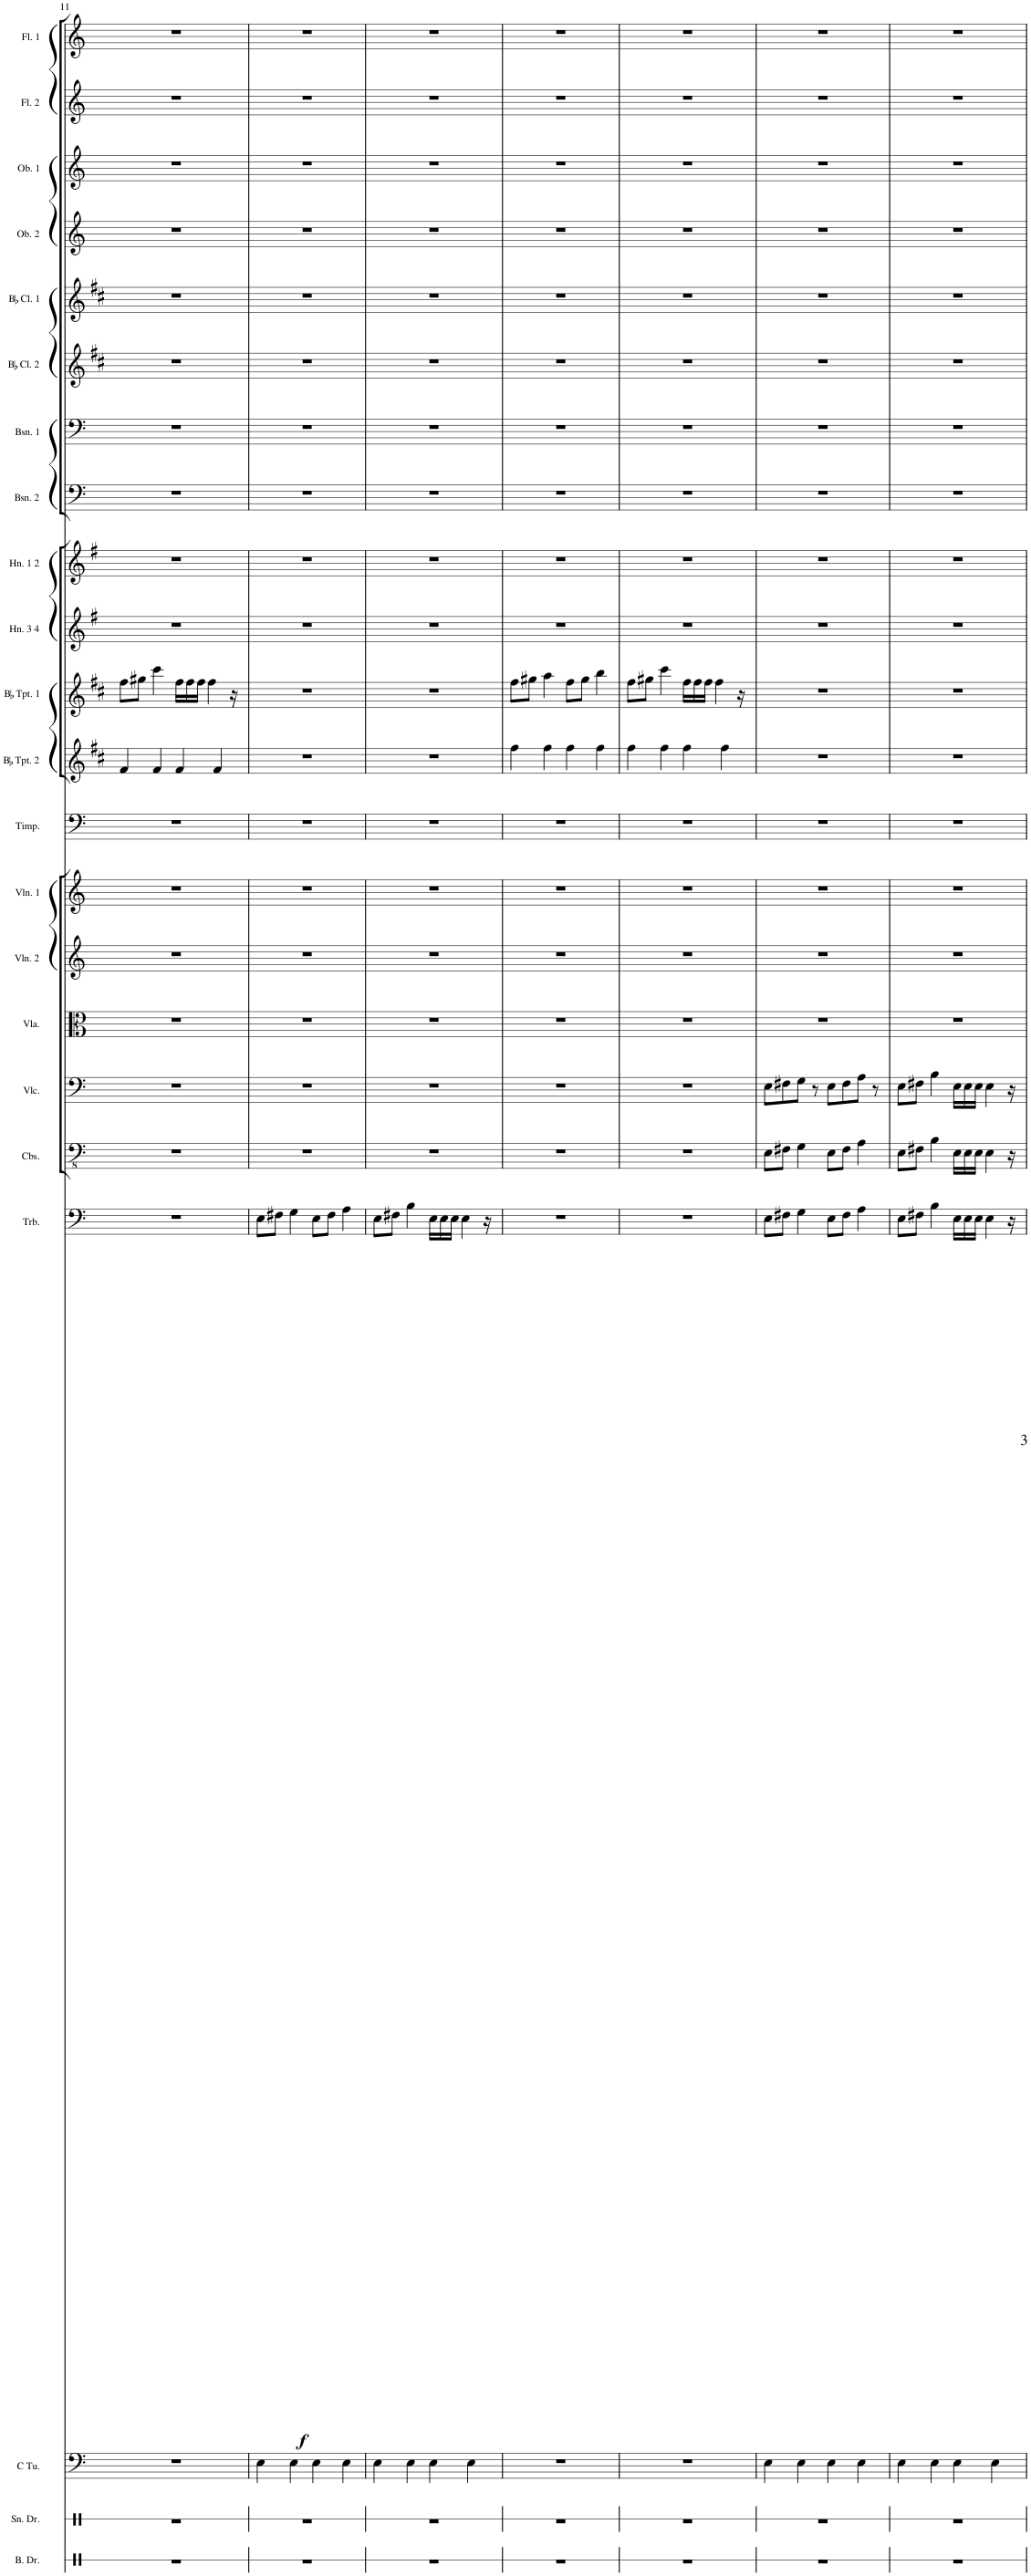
**kern	**kern	**kern	**kern	**dynam	**kern	**kern	**kern	**kern	**kern	**kern	**kern	**kern	**kern	**kern	**kern	**kern	**kern	**kern	**kern	**kern	**kern	**kern
*part22	*part21	*part20	*part19	*part19	*part18	*part17	*part16	*part15	*part14	*part13	*part12	*part11	*part10	*part9	*part8	*part7	*part6	*part5	*part4	*part3	*part2	*part1
*staff22	*staff21	*staff20	*staff19	*staff19	*staff18	*staff17	*staff16	*staff15	*staff14	*staff13	*staff12	*staff11	*staff10	*staff9	*staff8	*staff7	*staff6	*staff5	*staff4	*staff3	*staff2	*staff1
*I"Bass Drum	*I"Snare Drum	*I"C Tuba	*I"Trombone	*	*I"Contrabass	*I"Violoncello	*I"Viola	*I"Violin 2	*I"Violin 1	*I"Timpani	*I"BaccidentalFlat Trumpet 2	*I"BaccidentalFlat Trumpet 1	*I"Horn 3 4	*I"Horn 1 2	*I"Bassoon 2	*I"Bassoon 1	*I"BaccidentalFlat Clarinet 2	*I"BaccidentalFlat Clarinet 1	*I"Oboe 2	*I"Oboe 1	*I"Flute 2	*I"Flute 1
*I'B. Dr.	*I'Sn. Dr.	*I'C Tu.	*I'Trb.	*	*I'Cbs.	*I'Vlc.	*I'Vla.	*I'Vln. 2	*I'Vln. 1	*I'Timp.	*I'BaccidentalFlat Tpt. 2	*I'BaccidentalFlat Tpt. 1	*I'Hn. 3 4	*I'Hn. 1 2	*I'Bsn. 2	*I'Bsn. 1	*I'BaccidentalFlat Cl. 2	*I'BaccidentalFlat Cl. 1	*I'Ob. 2	*I'Ob. 1	*I'Fl. 2	*I'Fl. 1
!!LO:PB:g=z
*clefX	*clefX	*clefF4	*clefF4	*	*clefFv4	*clefF4	*clefC3	*clefG2	*clefG2	*clefF4	*clefG2	*clefG2	*clefG2	*clefG2	*clefF4	*clefF4	*clefG2	*clefG2	*clefG2	*clefG2	*clefG2	*clefG2
*	*	*	*	*	*	*	*	*	*	*	*Trd1c2	*Trd1c2	*Trd4c7	*Trd4c7	*	*	*Trd1c2	*Trd1c2	*	*	*	*
*k[]	*k[]	*k[]	*k[]	*	*k[]	*k[]	*k[]	*k[]	*k[]	*k[]	*k[f#c#]	*k[f#c#]	*k[f#]	*k[f#]	*k[]	*k[]	*k[f#c#]	*k[f#c#]	*k[]	*k[]	*k[]	*k[]
*M4/4	*M4/4	*M4/4	*M4/4	*	*M4/4	*M4/4	*M4/4	*M4/4	*M4/4	*M4/4	*M4/4	*M4/4	*M4/4	*M4/4	*M4/4	*M4/4	*M4/4	*M4/4	*M4/4	*M4/4	*M4/4	*M4/4
=11	=11	=11	=11	=11	=11	=11	=11	=11	=11	=11	=11	=11	=11	=11	=11	=11	=11	=11	=11	=11	=11	=11
1r	1r	1r	1r	.	1r	1r	1r	1r	1r	1r	4f#/	8ff#\L	1r	1r	1r	1r	1r	1r	1r	1r	1r	1r
.	.	.	.	.	.	.	.	.	.	.	.	8gg#X\J	.	.	.	.	.	.	.	.	.	.
.	.	.	.	.	.	.	.	.	.	.	4f#/	4ccc#\	.	.	.	.	.	.	.	.	.	.
.	.	.	.	.	.	.	.	.	.	.	4f#/	16ff#\LL	.	.	.	.	.	.	.	.	.	.
.	.	.	.	.	.	.	.	.	.	.	.	16ff#\	.	.	.	.	.	.	.	.	.	.
.	.	.	.	.	.	.	.	.	.	.	.	16ff#\JJ	.	.	.	.	.	.	.	.	.	.
.	.	.	.	.	.	.	.	.	.	.	.	4ff#\	.	.	.	.	.	.	.	.	.	.
.	.	.	.	.	.	.	.	.	.	.	4f#/	.	.	.	.	.	.	.	.	.	.	.
.	.	.	.	.	.	.	.	.	.	.	.	16r	.	.	.	.	.	.	.	.	.	.
=12	=12	=12	=12	=12	=12	=12	=12	=12	=12	=12	=12	=12	=12	=12	=12	=12	=12	=12	=12	=12	=12	=12
!	!	!	!	!LO:DY:b	!	!	!	!	!	!	!	!	!	!	!	!	!	!	!	!	!	!
1r	1r	4E\	8E\L	f	1r	1r	1r	1r	1r	1r	1r	1r	1r	1r	1r	1r	1r	1r	1r	1r	1r	1r
.	.	.	8F#X\J	.	.	.	.	.	.	.	.	.	.	.	.	.	.	.	.	.	.	.
.	.	4E\	4G\	.	.	.	.	.	.	.	.	.	.	.	.	.	.	.	.	.	.	.
.	.	4E\	8E\L	.	.	.	.	.	.	.	.	.	.	.	.	.	.	.	.	.	.	.
.	.	.	8F#\J	.	.	.	.	.	.	.	.	.	.	.	.	.	.	.	.	.	.	.
.	.	4E\	4A\	.	.	.	.	.	.	.	.	.	.	.	.	.	.	.	.	.	.	.
=13	=13	=13	=13	=13	=13	=13	=13	=13	=13	=13	=13	=13	=13	=13	=13	=13	=13	=13	=13	=13	=13	=13
1r	1r	4E\	8E\L	.	1r	1r	1r	1r	1r	1r	1r	1r	1r	1r	1r	1r	1r	1r	1r	1r	1r	1r
.	.	.	8F#X\J	.	.	.	.	.	.	.	.	.	.	.	.	.	.	.	.	.	.	.
.	.	4E\	4B\	.	.	.	.	.	.	.	.	.	.	.	.	.	.	.	.	.	.	.
.	.	4E\	16E\LL	.	.	.	.	.	.	.	.	.	.	.	.	.	.	.	.	.	.	.
.	.	.	16E\	.	.	.	.	.	.	.	.	.	.	.	.	.	.	.	.	.	.	.
.	.	.	16E\JJ	.	.	.	.	.	.	.	.	.	.	.	.	.	.	.	.	.	.	.
.	.	.	4E\	.	.	.	.	.	.	.	.	.	.	.	.	.	.	.	.	.	.	.
.	.	4E\	.	.	.	.	.	.	.	.	.	.	.	.	.	.	.	.	.	.	.	.
.	.	.	16r	.	.	.	.	.	.	.	.	.	.	.	.	.	.	.	.	.	.	.
=14	=14	=14	=14	=14	=14	=14	=14	=14	=14	=14	=14	=14	=14	=14	=14	=14	=14	=14	=14	=14	=14	=14
1r	1r	1r	1r	.	1r	1r	1r	1r	1r	1r	4ff#\	8ff#\L	1r	1r	1r	1r	1r	1r	1r	1r	1r	1r
.	.	.	.	.	.	.	.	.	.	.	.	8gg#X\J	.	.	.	.	.	.	.	.	.	.
.	.	.	.	.	.	.	.	.	.	.	4ff#\	4aa\	.	.	.	.	.	.	.	.	.	.
.	.	.	.	.	.	.	.	.	.	.	4ff#\	8ff#\L	.	.	.	.	.	.	.	.	.	.
.	.	.	.	.	.	.	.	.	.	.	.	8gg#\J	.	.	.	.	.	.	.	.	.	.
.	.	.	.	.	.	.	.	.	.	.	4ff#\	4bb\	.	.	.	.	.	.	.	.	.	.
=15	=15	=15	=15	=15	=15	=15	=15	=15	=15	=15	=15	=15	=15	=15	=15	=15	=15	=15	=15	=15	=15	=15
1r	1r	1r	1r	.	1r	1r	1r	1r	1r	1r	4ff#\	8ff#\L	1r	1r	1r	1r	1r	1r	1r	1r	1r	1r
.	.	.	.	.	.	.	.	.	.	.	.	8gg#X\J	.	.	.	.	.	.	.	.	.	.
.	.	.	.	.	.	.	.	.	.	.	4ff#\	4ccc#\	.	.	.	.	.	.	.	.	.	.
.	.	.	.	.	.	.	.	.	.	.	4ff#\	16ff#\LL	.	.	.	.	.	.	.	.	.	.
.	.	.	.	.	.	.	.	.	.	.	.	16ff#\	.	.	.	.	.	.	.	.	.	.
.	.	.	.	.	.	.	.	.	.	.	.	16ff#\JJ	.	.	.	.	.	.	.	.	.	.
.	.	.	.	.	.	.	.	.	.	.	.	4ff#\	.	.	.	.	.	.	.	.	.	.
.	.	.	.	.	.	.	.	.	.	.	4ff#\	.	.	.	.	.	.	.	.	.	.	.
.	.	.	.	.	.	.	.	.	.	.	.	16r	.	.	.	.	.	.	.	.	.	.
=16	=16	=16	=16	=16	=16	=16	=16	=16	=16	=16	=16	=16	=16	=16	=16	=16	=16	=16	=16	=16	=16	=16
1r	1r	4E\	8E\L	.	8EE\L	8E\L	1r	1r	1r	1r	1r	1r	1r	1r	1r	1r	1r	1r	1r	1r	1r	1r
.	.	.	8F#X\J	.	8FF#X\J	8F#X\	.	.	.	.	.	.	.	.	.	.	.	.	.	.	.	.
.	.	4E\	4G\	.	4GG\	8G\J	.	.	.	.	.	.	.	.	.	.	.	.	.	.	.	.
.	.	.	.	.	.	8r	.	.	.	.	.	.	.	.	.	.	.	.	.	.	.	.
.	.	4E\	8E\L	.	8EE\L	8E\L	.	.	.	.	.	.	.	.	.	.	.	.	.	.	.	.
.	.	.	8F#\J	.	8FF#\J	8F#\	.	.	.	.	.	.	.	.	.	.	.	.	.	.	.	.
.	.	4E\	4A\	.	4AA\	8A\J	.	.	.	.	.	.	.	.	.	.	.	.	.	.	.	.
.	.	.	.	.	.	8r	.	.	.	.	.	.	.	.	.	.	.	.	.	.	.	.
=17	=17	=17	=17	=17	=17	=17	=17	=17	=17	=17	=17	=17	=17	=17	=17	=17	=17	=17	=17	=17	=17	=17
1r	1r	4E\	8E\L	.	8EE\L	8E\L	1r	1r	1r	1r	1r	1r	1r	1r	1r	1r	1r	1r	1r	1r	1r	1r
.	.	.	8F#X\J	.	8FF#X\J	8F#X\J	.	.	.	.	.	.	.	.	.	.	.	.	.	.	.	.
.	.	4E\	4B\	.	4BB\	4B\	.	.	.	.	.	.	.	.	.	.	.	.	.	.	.	.
.	.	4E\	16E\LL	.	16EE\LL	16E\LL	.	.	.	.	.	.	.	.	.	.	.	.	.	.	.	.
.	.	.	16E\	.	16EE\	16E\	.	.	.	.	.	.	.	.	.	.	.	.	.	.	.	.
.	.	.	16E\JJ	.	16EE\JJ	16E\JJ	.	.	.	.	.	.	.	.	.	.	.	.	.	.	.	.
.	.	.	4E\	.	4EE\	4E\	.	.	.	.	.	.	.	.	.	.	.	.	.	.	.	.
.	.	4E\	.	.	.	.	.	.	.	.	.	.	.	.	.	.	.	.	.	.	.	.
.	.	.	16r	.	16r	16r	.	.	.	.	.	.	.	.	.	.	.	.	.	.	.	.
=	=	=	=	=	=	=	=	=	=	=	=	=	=	=	=	=	=	=	=	=	=	=
*-	*-	*-	*-	*-	*-	*-	*-	*-	*-	*-	*-	*-	*-	*-	*-	*-	*-	*-	*-	*-	*-	*-
